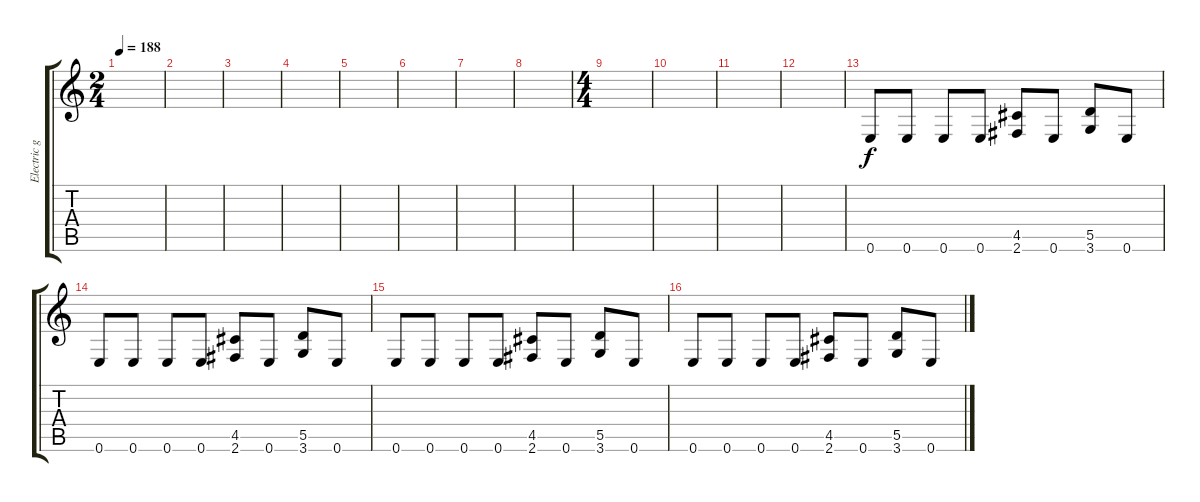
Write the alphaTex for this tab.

\track ("Electric guitar 2 (Euronymous)" "Electric g") {instrument distortionguitar}
\staff {score tabs}
\tuning (E4 B3 G3 D3 A2 E2) {hide}
\ts (2 4)
\tempo 188
\clef g2
\ks c
|
|
|
|
|
|
|
|
\ts (4 4)
|
|
|
|
0.6.8 0.6.8 0.6.8 0.6.8 (4.5 2.6).8 0.6.8 (5.5 3.6).8 0.6.8 |
0.6.8 0.6.8 0.6.8 0.6.8 (4.5 2.6).8 0.6.8 (5.5 3.6).8 0.6.8 |
0.6.8 0.6.8 0.6.8 0.6.8 (4.5 2.6).8 0.6.8 (5.5 3.6).8 0.6.8 |
0.6.8 0.6.8 0.6.8 0.6.8 (4.5 2.6).8 0.6.8 (5.5 3.6).8 0.6.8
